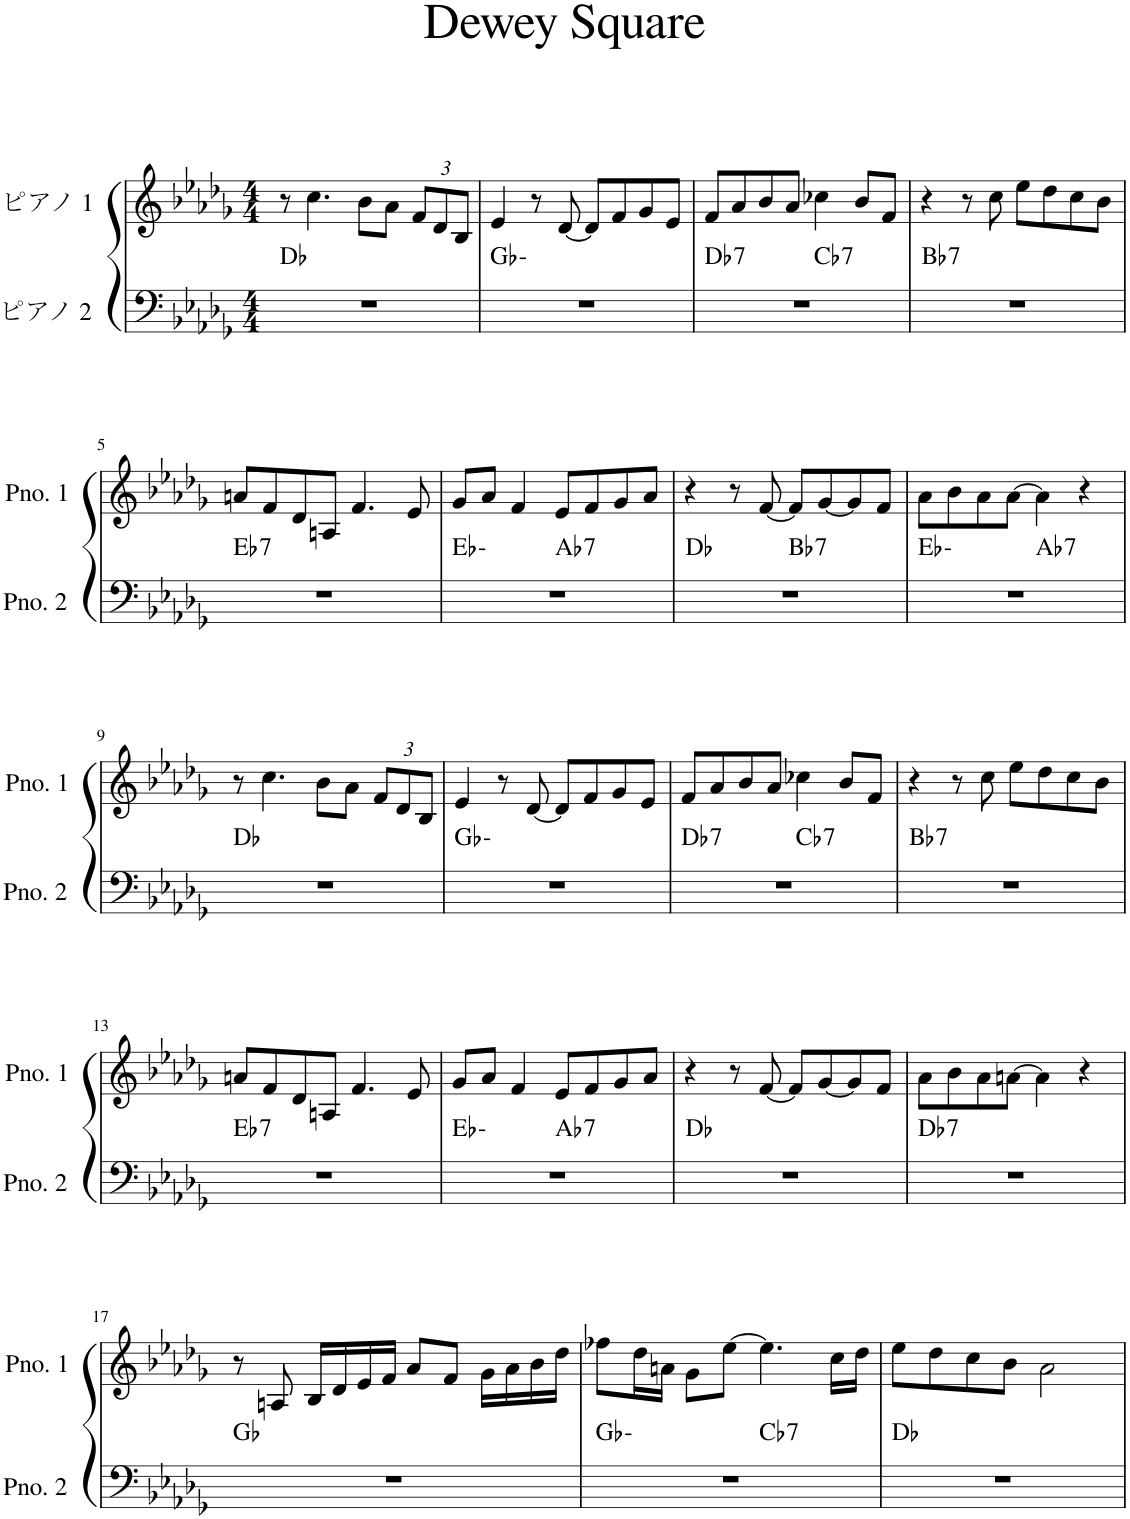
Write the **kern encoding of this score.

**kern	**harte	**kern
*part2	*part2	*part1
*staff2	*	*staff1
*I"ピアノ 2	*	*I"ピアノ 1
*clefF4	*	*clefG2
*k[b-e-a-d-g-]	*	*k[b-e-a-d-g-]
*M4/4	*	*M4/4
=1	=1	=1
1r	Db:maj	8r
.	.	4.cc\
.	.	8b-\L
.	.	8a-\J
*	*	*Xbrackettup
.	.	12f/L
.	.	12d-/
.	.	12B-/J
=2	=2	=2
1r	Gb:min	4e-/
.	.	8r
.	.	[8d-/
.	.	8d-/L]
.	.	8f/
.	.	8g-/
.	.	8e-/J
=3	=3	=3
!	!LO:H:kt=7	!
*^	*	*
1r	2ryy	Db:7	8f/L
.	.	.	8a-/
.	.	.	8b-/
.	.	.	8a-/J
!	!	!LO:H:kt=7	!
.	2ryy	Cb:7	4cc-X\
.	.	.	8b-/L
.	.	.	8f/J
=4	=4	=4	=4
!	!	!LO:H:kt=7	!
*v	*v	*	*
1r	Bb:7	4r
.	.	8r
.	.	8cc\
.	.	8ee-\L
.	.	8dd-\
.	.	8cc\
.	.	8b-\J
!!LO:LB:g=z
=5	=5	=5
!	!LO:H:kt=7	!
1r	Eb:7	8an/L
.	.	8f/
.	.	8d-/
.	.	8An/J
.	.	4.f/
.	.	8e-/
=6	=6	=6
*^	*	*
1r	2ryy	Eb:min	8g-/L
.	.	.	8a-/J
.	.	.	4f/
!	!	!LO:H:kt=7	!
.	2ryy	Ab:7	8e-/L
.	.	.	8f/
.	.	.	8g-/
.	.	.	8a-/J
=7	=7	=7	=7
1r	2ryy	Db:maj	4r
.	.	.	8r
.	.	.	[8f/
!	!	!LO:H:kt=7	!
.	2ryy	Bb:7	8f/L]
.	.	.	[8g-/
.	.	.	8g-/]
.	.	.	8f/J
=8	=8	=8	=8
1r	2ryy	Eb:min	8a-\L
.	.	.	8b-\
.	.	.	8a-\
.	.	.	[8a-\J
!	!	!LO:H:kt=7	!
.	2ryy	Ab:7	4a-\]
.	.	.	4r
*v	*v	*	*
!!LO:LB:g=z
=9	=9	=9
1r	Db:maj	8r
.	.	4.cc\
.	.	8b-\L
.	.	8a-\J
.	.	12f/L
.	.	12d-/
.	.	12B-/J
=10	=10	=10
1r	Gb:min	4e-/
.	.	8r
.	.	[8d-/
.	.	8d-/L]
.	.	8f/
.	.	8g-/
.	.	8e-/J
=11	=11	=11
!	!LO:H:kt=7	!
*^	*	*
1r	2ryy	Db:7	8f/L
.	.	.	8a-/
.	.	.	8b-/
.	.	.	8a-/J
!	!	!LO:H:kt=7	!
.	2ryy	Cb:7	4cc-X\
.	.	.	8b-/L
.	.	.	8f/J
=12	=12	=12	=12
!	!	!LO:H:kt=7	!
*v	*v	*	*
1r	Bb:7	4r
.	.	8r
.	.	8cc\
.	.	8ee-\L
.	.	8dd-\
.	.	8cc\
.	.	8b-\J
!!LO:LB:g=z
=13	=13	=13
!	!LO:H:kt=7	!
1r	Eb:7	8an/L
.	.	8f/
.	.	8d-/
.	.	8An/J
.	.	4.f/
.	.	8e-/
=14	=14	=14
*^	*	*
1r	2ryy	Eb:min	8g-/L
.	.	.	8a-/J
.	.	.	4f/
!	!	!LO:H:kt=7	!
.	2ryy	Ab:7	8e-/L
.	.	.	8f/
.	.	.	8g-/
.	.	.	8a-/J
*v	*v	*	*
=15	=15	=15
1r	Db:maj	4r
.	.	8r
.	.	[8f/
.	.	8f/L]
.	.	[8g-/
.	.	8g-/]
.	.	8f/J
=16	=16	=16
!	!LO:H:kt=7	!
1r	Db:7	8a-\L
.	.	8b-\
.	.	8a-\
.	.	[8an\J
.	.	4a\]
.	.	4r
!!LO:LB:g=z
=17	=17	=17
1r	Gb:maj	8r
.	.	8An/
.	.	16B-/LL
.	.	16d-/
.	.	16e-/
.	.	16f/JJ
.	.	8a-/L
.	.	8f/J
.	.	16g-\LL
.	.	16a-\
.	.	16b-\
.	.	16dd-\JJ
=18	=18	=18
*^	*	*
1r	2ryy	Gb:min	8ff-X\L
.	.	.	16dd-\L
.	.	.	16an\JJ
.	.	.	8g-\L
.	.	.	[8ee-\J
!	!	!LO:H:kt=7	!
.	2ryy	Cb:7	4.ee-\]
.	.	.	16cc\LL
.	.	.	16dd-\JJ
*v	*v	*	*
=19	=19	=19
1r	Db:maj	8ee-\L
.	.	8dd-\
.	.	8cc\
.	.	8b-\J
.	.	2a-\
=	=	=
*-	*-	*-
